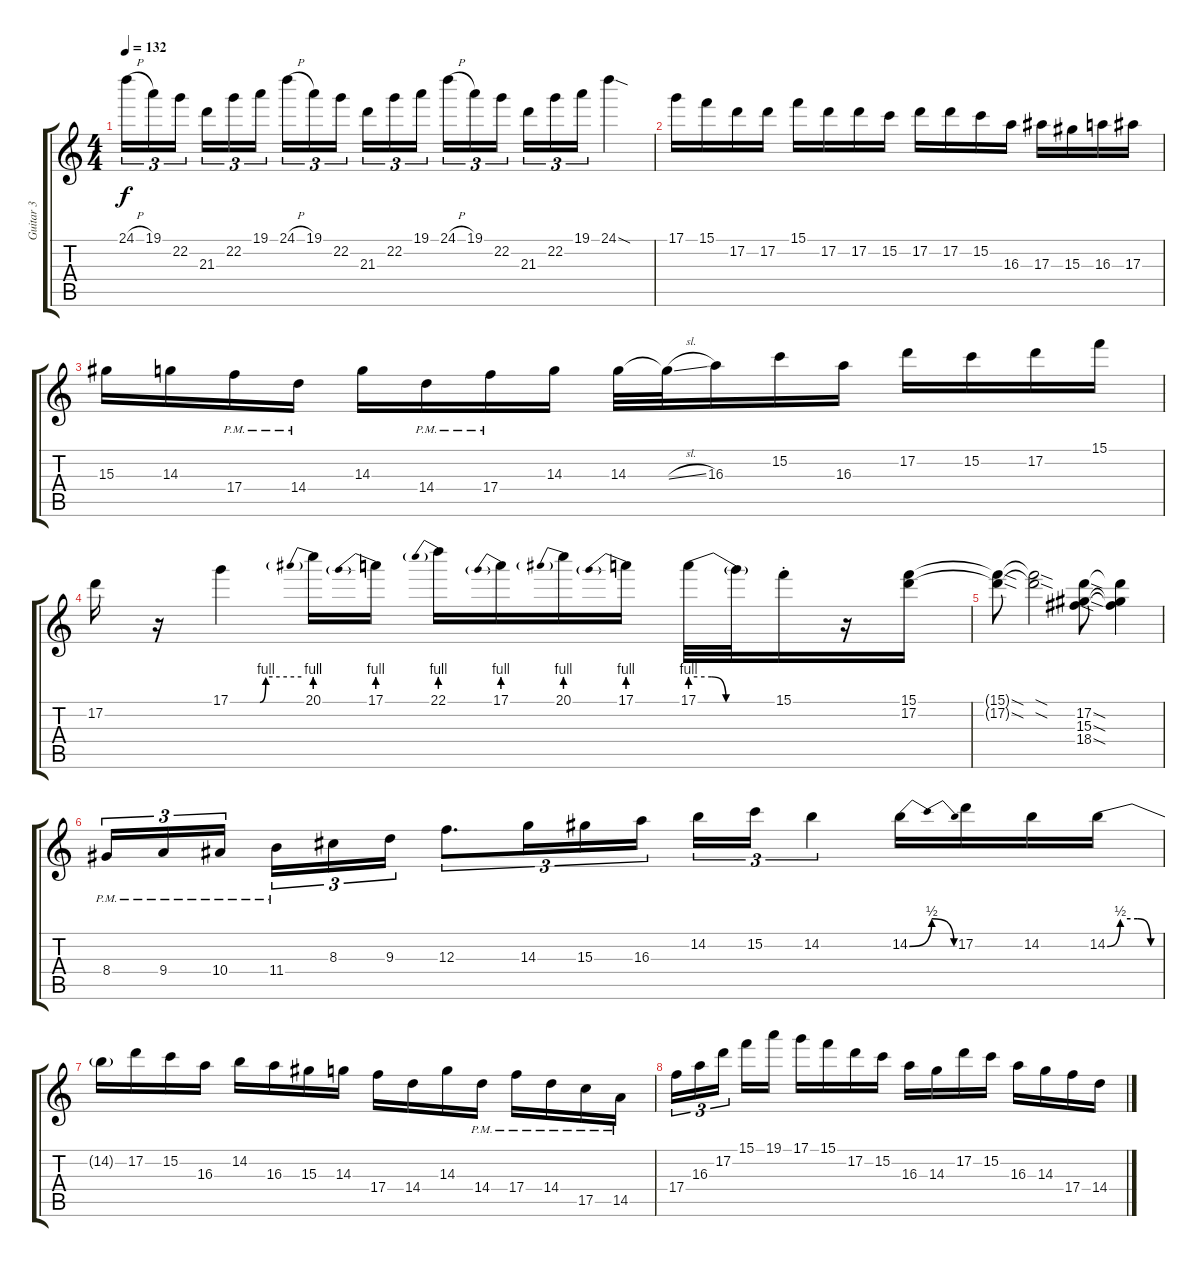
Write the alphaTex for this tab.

\track ("Guitar 3" "Guitar 3") {instrument distortionguitar}
\staff {score tabs}
\tuning (D4 A3 F3 C3 G2 C2) {hide}
\ts (4 4)
\tempo 132
\clef g2
\ks c
24.1{h}.16{tu (3 2) dy f} 19.1.16{tu (3 2)} 22.2.16{tu (3 2) beam splitsecondary} 21.3.16{tu (3 2)} 22.2.16{tu (3 2)} 19.1.16{tu (3 2)} 24.1{h}.16{tu (3 2)} 19.1.16{tu (3 2)} 22.2.16{tu (3 2) beam splitsecondary} 21.3.16{tu (3 2)} 22.2.16{tu (3 2)} 19.1.16{tu (3 2)} 24.1{h}.16{tu (3 2)} 19.1.16{tu (3 2)} 22.2.16{tu (3 2) beam splitsecondary} 21.3.16{tu (3 2)} 22.2.16{tu (3 2)} 19.1.16{tu (3 2)} 24.1{sod}.4 |
17.1.16 15.1.16 17.2.16 17.2.16 15.1.16 17.2.16 17.2.16 15.2.16 17.2.16 17.2.16 15.2.16 16.3.16 17.3.16 15.3.16 16.3.16 17.3.16 |
15.3.16 14.3.16 17.4{pm}.16 14.4{pm}.16 14.3.16 14.4{pm}.16 17.4{pm}.16 14.3.16 14.3.32 14.3{sl t}.32 16.3.16 15.2.16 16.3.16 17.2.16 15.2.16 17.2.16 15.1.16 |
17.2.16 r.16 17.1{be (custom 0 0 25 0 30 4 60 4)}.4 20.1{be (prebend 0 4 60 4)}.16 17.1{be (prebend 0 4 60 4)}.16 22.1{be (prebend 0 4 60 4)}.16 17.1{be (prebend 0 4 60 4)}.16 20.1{be (prebend 0 4 60 4)}.16 17.1{be (prebend 0 4 60 4)}.16 17.1{be (custom 0 4 15 4 25 0 60 0)}.32 17.1{t}.32 15.1{st}.16 r.16 (15.1 17.2).16 |
(15.1{sod t} 17.2{sod t}).8 (15.1{sod t} 17.2{sod t}).2 (17.2{sod} 15.3{sod} 18.4{sod}).8 (17.2{t} 15.3{t} 18.4{t}).4 |
8.4{pm}.16{tu (3 2)} 9.4{pm}.16{tu (3 2)} 10.4{pm}.16{tu (3 2) beam splitsecondary} 11.4{pm}.16{tu (3 2)} 8.3.16{tu (3 2)} 9.3.16{tu (3 2)} 12.3.8{d tu (3 2)} 14.3.16{tu (3 2)} 15.3.16{tu (3 2)} 16.3.16{tu (3 2)} 14.2.16{tu (3 2)} 15.2.16{tu (3 2)} 14.2.4{tu (3 2)} 14.2{be (bendrelease 0 0 15 2 45 2 60 0)}.16 17.2.16 14.2.16 14.2{be (custom 0 0 15 2 35 2 50 0 60 0)}.16 |
14.2{t}.16 17.2.16 15.2.16 16.3.16 14.2.16 16.3.16 15.3.16 14.3.16 17.4.16 14.4.16 14.3.16 14.4{pm}.16 17.4{pm}.16 14.4{pm}.16 17.5{pm}.16 14.5{pm}.16 |
17.4.16{tu (3 2)} 16.3.16{tu (3 2)} 17.2.16{tu (3 2) beam splitsecondary} 15.1.16 19.1.16 17.1.16 15.1.16 17.2.16 15.2.16 16.3.16 14.3.16 17.2.16 15.2.16 16.3.16 14.3.16 17.4.16 14.4.16
